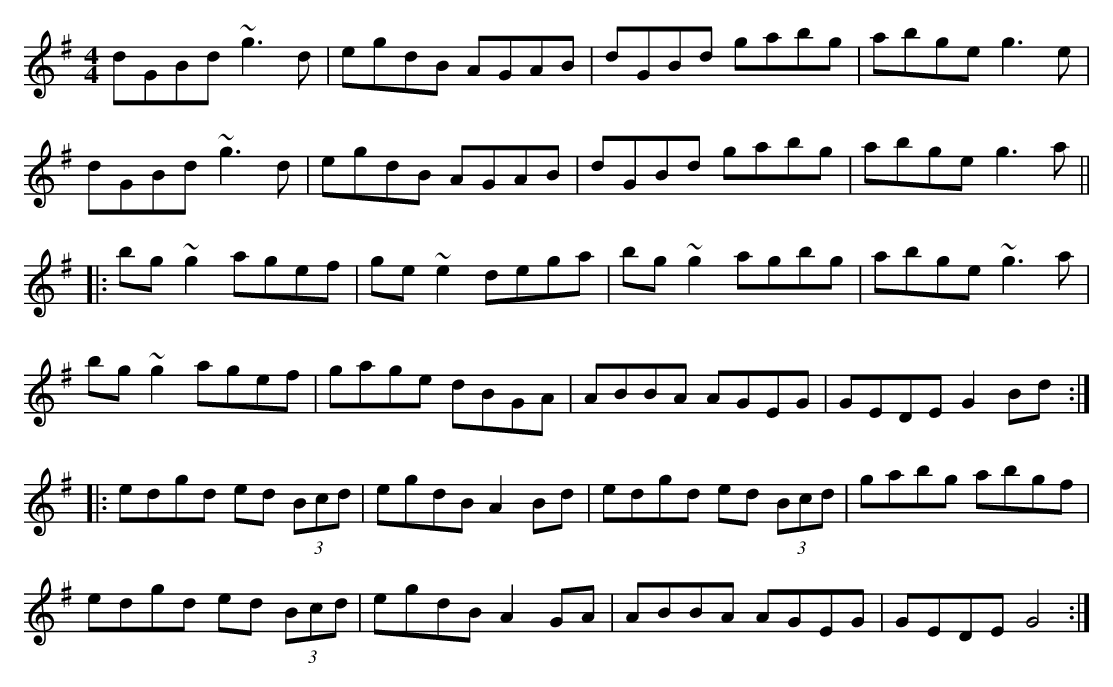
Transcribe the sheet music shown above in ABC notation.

X:1
M:4/4
K:G
dGBd ~g3d|egdB AGAB|dGBd gabg| abge g3e|
dGBd ~g3d|egdB AGAB|dGBd gabg|abge g3a||
|:bg~g2 agef|ge~e2 dega|bg~g2 agbg|abge ~g3a|
bg~g2 agef|gage dBGA|ABBA AGEG|GEDE G2Bd:|
|:edgd ed (3Bcd|egdB A2Bd|edgd ed (3Bcd|gabg abgf|
edgd ed (3Bcd|egdB A2GA|ABBA AGEG| GEDE G4:|
